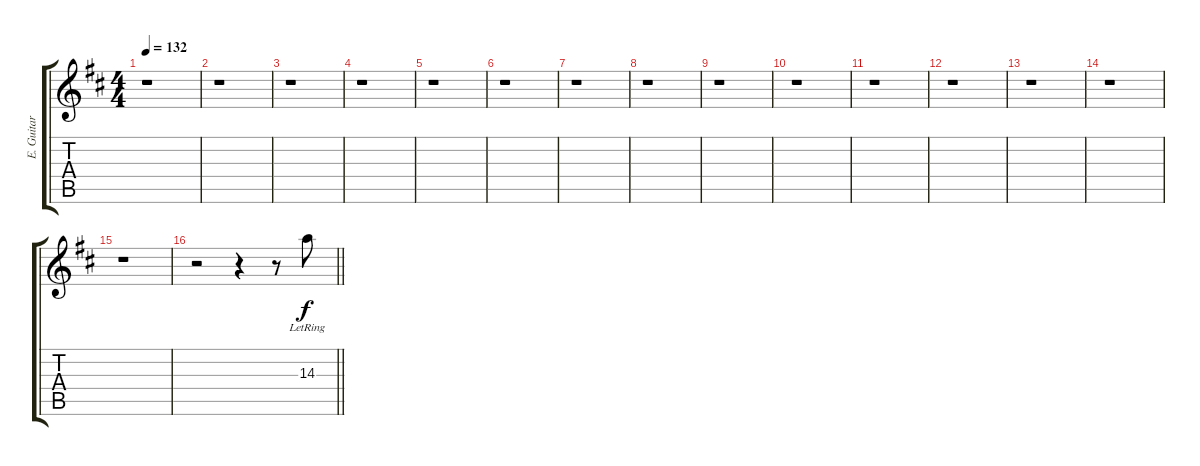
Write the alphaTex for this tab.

\track ("E. Guitar III" "E. Guitar ") {instrument electricguitarclean}
\staff {score tabs}
\tuning (E4 B3 G3 D3 A2 E2) {hide}
\ts (4 4)
\tempo 132
\clef g2
\ks d
r.1{dy f} |
r.1 |
r.1 |
r.1 |
r.1 |
r.1 |
r.1 |
r.1 |
r.1 |
r.1 |
r.1 |
r.1 |
r.1 |
r.1 |
r.1 |
\barLineRight lightlight
r.2 r.4 r.8 14.3{lr}.8
